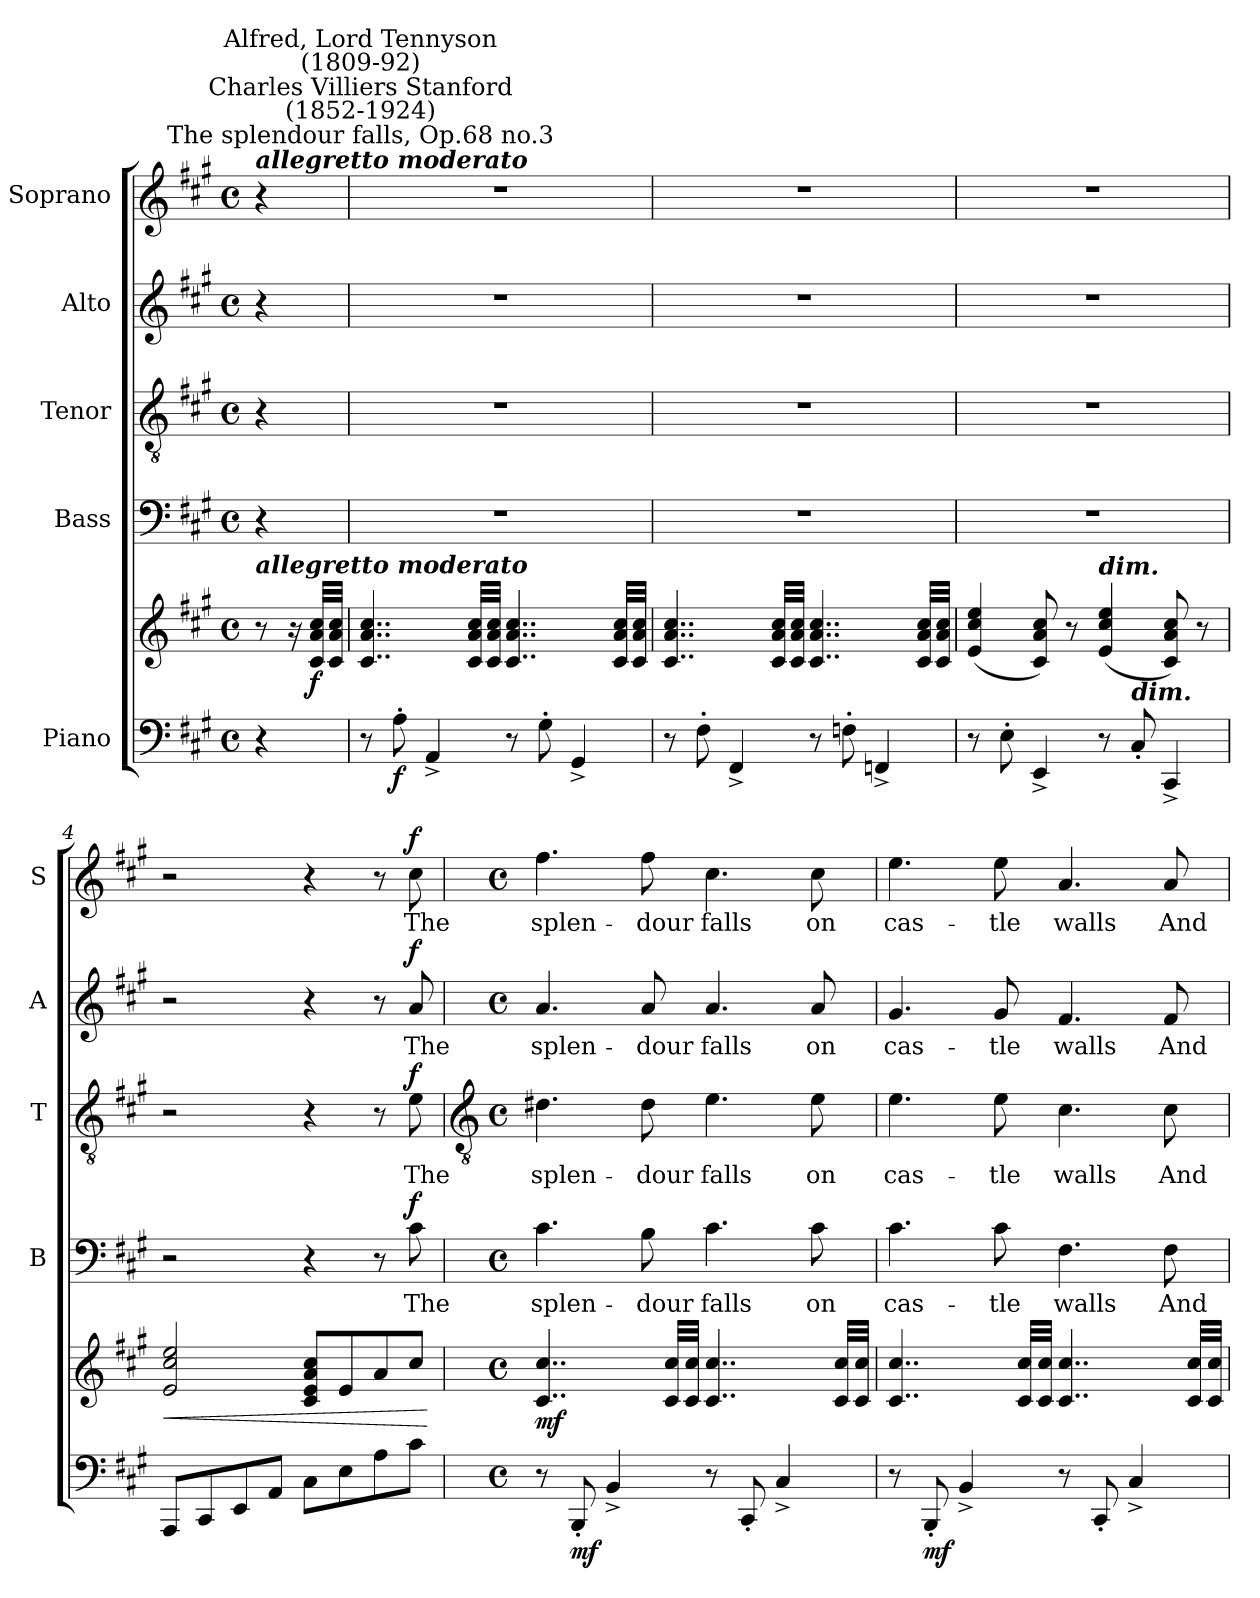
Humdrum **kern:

**kern	**kern	**dynam	**kern	**text	**dynam	**kern	**text	**dynam	**kern	**text	**dynam	**kern	**text	**dynam
*part5	*part5	*part5	*part4	*part4	*part4	*part3	*part3	*part3	*part2	*part2	*part2	*part1	*part1	*part1
*staff6	*staff5	*staff5/6	*staff4	*staff4	*staff4	*staff3	*staff3	*staff3	*staff2	*staff2	*staff2	*staff1	*staff1	*staff1
*I"Piano	*	*	*I"Bass	*	*	*I"Tenor	*	*	*I"Alto	*	*	*I"Soprano	*	*
*	*	*	*I'B	*	*	*I'T	*	*	*I'A	*	*	*I'S	*	*
*clefF4	*clefG2	*	*clefF4	*	*	*clefGv2	*	*	*clefG2	*	*	*clefG2	*	*
*k[f#c#g#]	*k[f#c#g#]	*	*k[f#c#g#]	*	*	*k[f#c#g#]	*	*	*k[f#c#g#]	*	*	*k[f#c#g#]	*	*
*A:	*A:	*	*A:	*	*	*A:	*	*	*A:	*	*	*A:	*	*
*M4/4	*M4/4	*	*M4/4	*	*	*M4/4	*	*	*M4/4	*	*	*M4/4	*	*
*met(c)	*met(c)	*	*met(c)	*	*	*met(c)	*	*	*met(c)	*	*	*met(c)	*	*
=	=	=	=	=	=	=	=	=	=	=	=	=	=	=
!	!	!	!	!	!	!	!	!	!	!	!	!LO:TX:a:Bi:t=allegretto moderato	!	!
!	!LO:TX:a:Bi:t=allegretto moderato	!	!	!	!	!	!	!	!	!	!	!	!	!
4r	8r	.	4r	.	.	4r	.	.	4r	.	.	4r	.	.
.	16r	.	.	.	.	.	.	.	.	.	.	.	.	.
!	!	!LO:DY:b	!	!	!	!	!	!	!	!	!	!	!	!
.	32c# 32a 32cc#LLL	f	.	.	.	.	.	.	.	.	.	.	.	.
.	32c# 32a 32cc#JJJ	.	.	.	.	.	.	.	.	.	.	.	.	.
=1	=1	=1	=1	=1	=1	=1	=1	=1	=1	=1	=1	=1	=1	=1
!	!	!	!	!	!	!	!	!	!	!	!	!LO:TX:a:cj:t=The splendour falls, Op.68 no.3	!	!
!	!	!	!	!	!	!	!	!	!	!	!	!LO:TX:a:cj:t=Charles Villiers Stanford\n(1852-1924)	!	!
!	!	!	!	!	!	!	!	!	!	!	!	!LO:TX:a:cj:t=Alfred, Lord Tennyson\n(1809-92)	!	!
8r	4..c# 4..a 4..cc#	.	1r	.	.	1r	.	.	1r	.	.	1r	.	.
!	!	!LO:DY:b=2	!	!	!	!	!	!	!	!	!	!	!	!
8A'	.	f	.	.	.	.	.	.	.	.	.	.	.	.
4AA^	.	.	.	.	.	.	.	.	.	.	.	.	.	.
.	32c# 32a 32cc#LLL	.	.	.	.	.	.	.	.	.	.	.	.	.
.	32c# 32a 32cc#JJJ	.	.	.	.	.	.	.	.	.	.	.	.	.
8r	4..c# 4..a 4..cc#	.	.	.	.	.	.	.	.	.	.	.	.	.
8G#'	.	.	.	.	.	.	.	.	.	.	.	.	.	.
4GG#^	.	.	.	.	.	.	.	.	.	.	.	.	.	.
.	32c# 32a 32cc#LLL	.	.	.	.	.	.	.	.	.	.	.	.	.
.	32c# 32a 32cc#JJJ	.	.	.	.	.	.	.	.	.	.	.	.	.
=2	=2	=2	=2	=2	=2	=2	=2	=2	=2	=2	=2	=2	=2	=2
8r	4..c# 4..a 4..cc#	.	1r	.	.	1r	.	.	1r	.	.	1r	.	.
8F#'	.	.	.	.	.	.	.	.	.	.	.	.	.	.
4FF#^	.	.	.	.	.	.	.	.	.	.	.	.	.	.
.	32c# 32a 32cc#LLL	.	.	.	.	.	.	.	.	.	.	.	.	.
.	32c# 32a 32cc#JJJ	.	.	.	.	.	.	.	.	.	.	.	.	.
8r	4..c# 4..a 4..cc#	.	.	.	.	.	.	.	.	.	.	.	.	.
8Fn'	.	.	.	.	.	.	.	.	.	.	.	.	.	.
4FFn^	.	.	.	.	.	.	.	.	.	.	.	.	.	.
.	32c# 32a 32cc#LLL	.	.	.	.	.	.	.	.	.	.	.	.	.
.	32c# 32a 32cc#JJJ	.	.	.	.	.	.	.	.	.	.	.	.	.
=3	=3	=3	=3	=3	=3	=3	=3	=3	=3	=3	=3	=3	=3	=3
8r	(<4e 4cc# 4ee	.	1r	.	.	1r	.	.	1r	.	.	1r	.	.
8E'	.	.	.	.	.	.	.	.	.	.	.	.	.	.
4EE^	8c# 8a 8cc#)	.	.	.	.	.	.	.	.	.	.	.	.	.
.	8r	.	.	.	.	.	.	.	.	.	.	.	.	.
!	!LO:TX:a:Bi:t=dim.	!	!	!	!	!	!	!	!	!	!	!	!	!
8r	(<4e 4cc# 4ee	.	.	.	.	.	.	.	.	.	.	.	.	.
!LO:TX:a:Bi:t=dim.	!	!	!	!	!	!	!	!	!	!	!	!	!	!
8C#'	.	.	.	.	.	.	.	.	.	.	.	.	.	.
4CC#^	8c# 8a 8cc#)	.	.	.	.	.	.	.	.	.	.	.	.	.
.	8r	.	.	.	.	.	.	.	.	.	.	.	.	.
=4	=4	=4	=4	=4	=4	=4	=4	=4	=4	=4	=4	=4	=4	=4
!	!	!LO:HP:b	!	!	!	!	!	!	!	!	!	!	!	!
8AAAL	2e 2cc# 2ee	<	2r	.	.	2r	.	.	2r	.	.	2r	.	.
8CC#	.	.	.	.	.	.	.	.	.	.	.	.	.	.
8EE	.	.	.	.	.	.	.	.	.	.	.	.	.	.
8AAJ	.	.	.	.	.	.	.	.	.	.	.	.	.	.
8C#L	8c# 8e 8a 8cc#L	.	4r	.	.	4r	.	.	4r	.	.	4r	.	.
8E	8e	.	.	.	.	.	.	.	.	.	.	.	.	.
8A	8a	.	8r	.	.	8r	.	.	8r	.	.	8r	.	.
!	!	!	!	!LO:LY:b	!LO:DY:b	!	!LO:LY:b	!LO:DY:b	!	!LO:LY:b	!LO:DY:b	!	!LO:LY:b	!LO:DY:b
8c#J	8cc#J	.	8c#	The	f	8e	The	f	8a	The	f	8cc#	The	f
.	.	[	.	.	.	.	.	.	.	.	.	.	.	.
!!LO:LB:g=z
=5	=5	=5	=5	=5	=5	=5	=5	=5	=5	=5	=5	=5	=5	=5
*	*	*	*	*	*	*clefGv2	*	*	*	*	*	*	*	*
*M4/4	*M4/4	*	*M4/4	*	*	*M4/4	*	*	*M4/4	*	*	*M4/4	*	*
*met(c)	*met(c)	*	*met(c)	*	*	*met(c)	*	*	*met(c)	*	*	*met(c)	*	*
!	!	!LO:DY:b	!	!LO:LY:b	!	!	!LO:LY:b	!	!	!LO:LY:b	!	!	!LO:LY:b	!
8r	4..c# 4..cc#	mf	4.c#	splen-	.	4.d#X	splen-	.	4.a	splen-	.	4.ff#	splen-	.
!	!	!LO:DY:b=2	!	!	!	!	!	!	!	!	!	!	!	!
8BBB'	.	mf	.	.	.	.	.	.	.	.	.	.	.	.
4BB^	.	.	.	.	.	.	.	.	.	.	.	.	.	.
!	!	!	!	!LO:LY:b	!	!	!LO:LY:b	!	!	!LO:LY:b	!	!	!LO:LY:b	!
.	.	.	8B	-dour	.	8d#	-dour	.	8a	-dour	.	8ff#	-dour	.
.	32c# 32cc#LLL	.	.	.	.	.	.	.	.	.	.	.	.	.
.	32c# 32cc#JJJ	.	.	.	.	.	.	.	.	.	.	.	.	.
!	!	!	!	!LO:LY:b	!	!	!LO:LY:b	!	!	!LO:LY:b	!	!	!LO:LY:b	!
8r	4..c# 4..cc#	.	4.c#	falls	.	4.e	falls	.	4.a	falls	.	4.cc#	falls	.
8CC#'	.	.	.	.	.	.	.	.	.	.	.	.	.	.
4C#^	.	.	.	.	.	.	.	.	.	.	.	.	.	.
!	!	!	!	!LO:LY:b	!	!	!LO:LY:b	!	!	!LO:LY:b	!	!	!LO:LY:b	!
.	.	.	8c#	on	.	8e	on	.	8a	on	.	8cc#	on	.
.	32c# 32cc#LLL	.	.	.	.	.	.	.	.	.	.	.	.	.
.	32c# 32cc#JJJ	.	.	.	.	.	.	.	.	.	.	.	.	.
=6	=6	=6	=6	=6	=6	=6	=6	=6	=6	=6	=6	=6	=6	=6
!	!	!	!	!LO:LY:b	!	!	!LO:LY:b	!	!	!LO:LY:b	!	!	!LO:LY:b	!
8r	4..c# 4..cc#	.	4.c#	cas-	.	4.e	cas-	.	4.g#	cas-	.	4.ee	cas-	.
!	!	!LO:DY:b=2	!	!	!	!	!	!	!	!	!	!	!	!
8BBB'	.	mf	.	.	.	.	.	.	.	.	.	.	.	.
4BB^	.	.	.	.	.	.	.	.	.	.	.	.	.	.
!	!	!	!	!LO:LY:b	!	!	!LO:LY:b	!	!	!LO:LY:b	!	!	!LO:LY:b	!
.	.	.	8c#	-tle	.	8e	-tle	.	8g#	-tle	.	8ee	-tle	.
.	32c# 32cc#LLL	.	.	.	.	.	.	.	.	.	.	.	.	.
.	32c# 32cc#JJJ	.	.	.	.	.	.	.	.	.	.	.	.	.
!	!	!	!	!LO:LY:b	!	!	!LO:LY:b	!	!	!LO:LY:b	!	!	!LO:LY:b	!
8r	4..c# 4..cc#	.	4.F#	walls	.	4.c#	walls	.	4.f#	walls	.	4.a	walls	.
8CC#'	.	.	.	.	.	.	.	.	.	.	.	.	.	.
4C#^	.	.	.	.	.	.	.	.	.	.	.	.	.	.
!	!	!	!	!LO:LY:b	!	!	!LO:LY:b	!	!	!LO:LY:b	!	!	!LO:LY:b	!
.	.	.	8F#	And	.	8c#	And	.	8f#	And	.	8a	And	.
.	32c# 32cc#LLL	.	.	.	.	.	.	.	.	.	.	.	.	.
.	32c# 32cc#JJJ	.	.	.	.	.	.	.	.	.	.	.	.	.
=	=	=	=	=	=	=	=	=	=	=	=	=	=	=
*-	*-	*-	*-	*-	*-	*-	*-	*-	*-	*-	*-	*-	*-	*-
